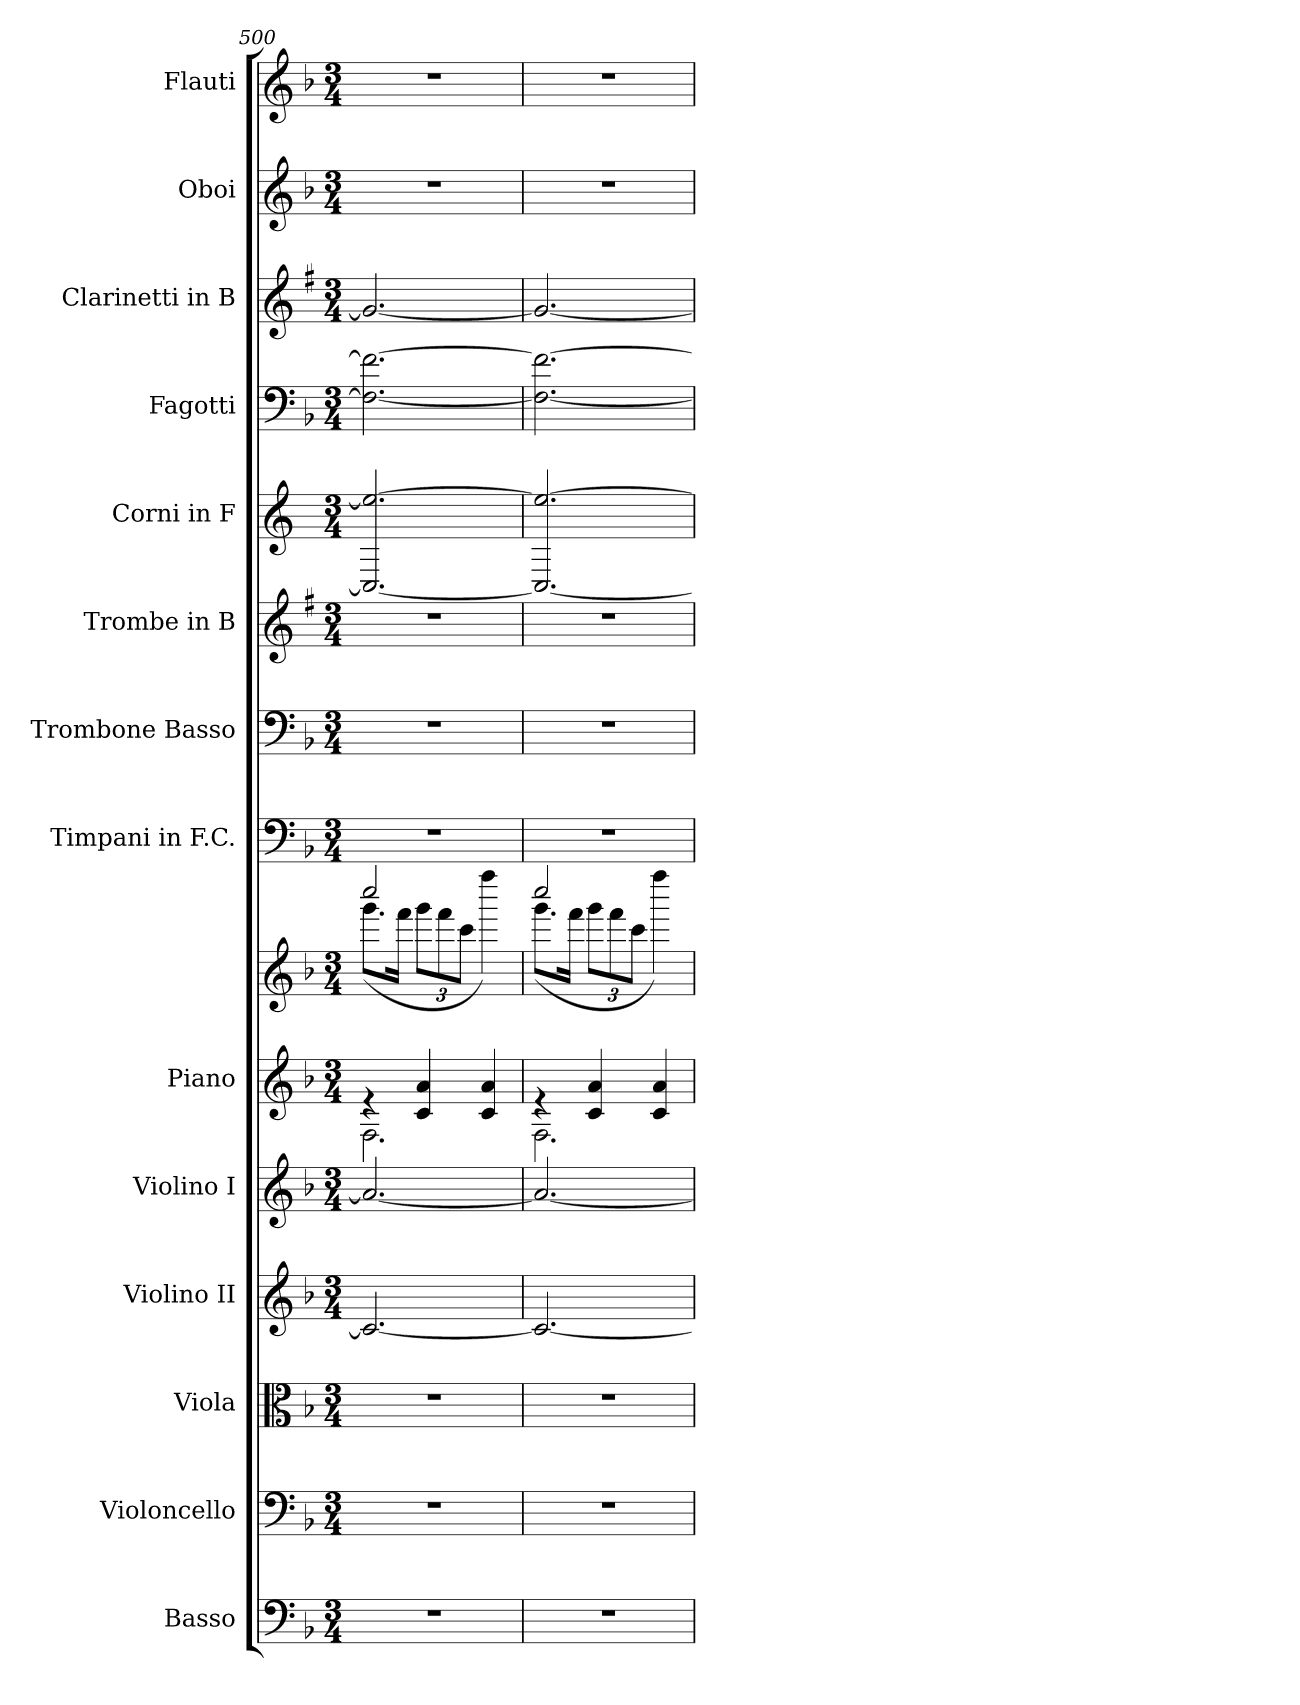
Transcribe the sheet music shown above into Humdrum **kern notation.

**kern	**kern	**kern	**kern	**kern	**kern	**kern	**kern	**kern	**kern	**kern	**kern	**kern	**kern	**kern
*part14	*part13	*part12	*part11	*part10	*part9	*part9	*part8	*part7	*part6	*part5	*part4	*part3	*part2	*part1
*staff15	*staff14	*staff13	*staff12	*staff11	*staff10	*staff9	*staff8	*staff7	*staff6	*staff5	*staff4	*staff3	*staff2	*staff1
*I"Basso	*I"Violoncello	*I"Viola	*I"Violino II	*I"Violino I	*I"Piano	*	*I"Timpani in F.C.	*I"Trombone Basso	*I"Trombe in B	*I"Corni in F	*I"Fagotti	*I"Clarinetti in B	*I"Oboi	*I"Flauti
*	*	*	*	*	*I'Pno.	*	*I'Timp.	*	*	*	*	*	*I'Ob.	*I'Fl.
*clefF4	*clefF4	*clefC3	*clefG2	*clefG2	*clefG2	*clefG2	*clefF4	*clefF4	*clefG2	*clefG2	*clefF4	*clefG2	*clefG2	*clefG2
*ITrd7c12	*	*	*	*	*	*	*	*	*ITrd1c2	*ITrd4c7	*	*ITrd1c2	*	*
*k[b-]	*k[b-]	*k[b-]	*k[b-]	*k[b-]	*k[b-]	*k[b-]	*k[b-]	*k[b-]	*k[b-]	*k[b-]	*k[b-]	*k[b-]	*k[b-]	*k[b-]
*M3/4	*M3/4	*M3/4	*M3/4	*M3/4	*M3/4	*M3/4	*M3/4	*M3/4	*M3/4	*M3/4	*M3/4	*M3/4	*M3/4	*M3/4
=500	=500	=500	=500	=500	=500	=500	=500	=500	=500	=500	=500	=500	=500	=500
*	*	*	*	*	*^	*^	*	*	*	*	*	*	*	*
2.r	2.r	2.r	2.c/_	2.a/_	4re	2.F\	2cccc/	(<8.ggg\L	2.r	2.r	2.r	2.FF/_ 2.a/_	2.F\_ 2.f\_	2.f/_	2.r	2.r
.	.	.	.	.	.	.	.	16fff\Jk	.	.	.	.	.	.	.	.
*	*	*	*	*	*	*	*	*Xbrackettup	*	*	*	*	*	*	*	*
.	.	.	.	.	4c/ 4a/	.	.	12ggg\L	.	.	.	.	.	.	.	.
.	.	.	.	.	.	.	.	12fff\	.	.	.	.	.	.	.	.
.	.	.	.	.	.	.	.	12ccc\J	.	.	.	.	.	.	.	.
.	.	.	.	.	4c/ 4a/	.	4ryy	4ffff\)	.	.	.	.	.	.	.	.
=501	=501	=501	=501	=501	=501	=501	=501	=501	=501	=501	=501	=501	=501	=501	=501	=501
2.r	2.r	2.r	2.c/_	2.a/_	4re	2.F\	2cccc/	(<8.ggg\L	2.r	2.r	2.r	2.FF/_ 2.a/_	2.F\_ 2.f\_	2.f/_	2.r	2.r
.	.	.	.	.	.	.	.	16fff\Jk	.	.	.	.	.	.	.	.
.	.	.	.	.	4c/ 4a/	.	.	12ggg\L	.	.	.	.	.	.	.	.
.	.	.	.	.	.	.	.	12fff\	.	.	.	.	.	.	.	.
.	.	.	.	.	.	.	.	12ccc\J	.	.	.	.	.	.	.	.
.	.	.	.	.	4c/ 4a/	.	4ryy	4ffff\)	.	.	.	.	.	.	.	.
*	*	*	*	*	*v	*v	*	*	*	*	*	*	*	*	*	*
*	*	*	*	*	*	*v	*v	*	*	*	*	*	*	*	*
=	=	=	=	=	=	=	=	=	=	=	=	=	=	=
*-	*-	*-	*-	*-	*-	*-	*-	*-	*-	*-	*-	*-	*-	*-
